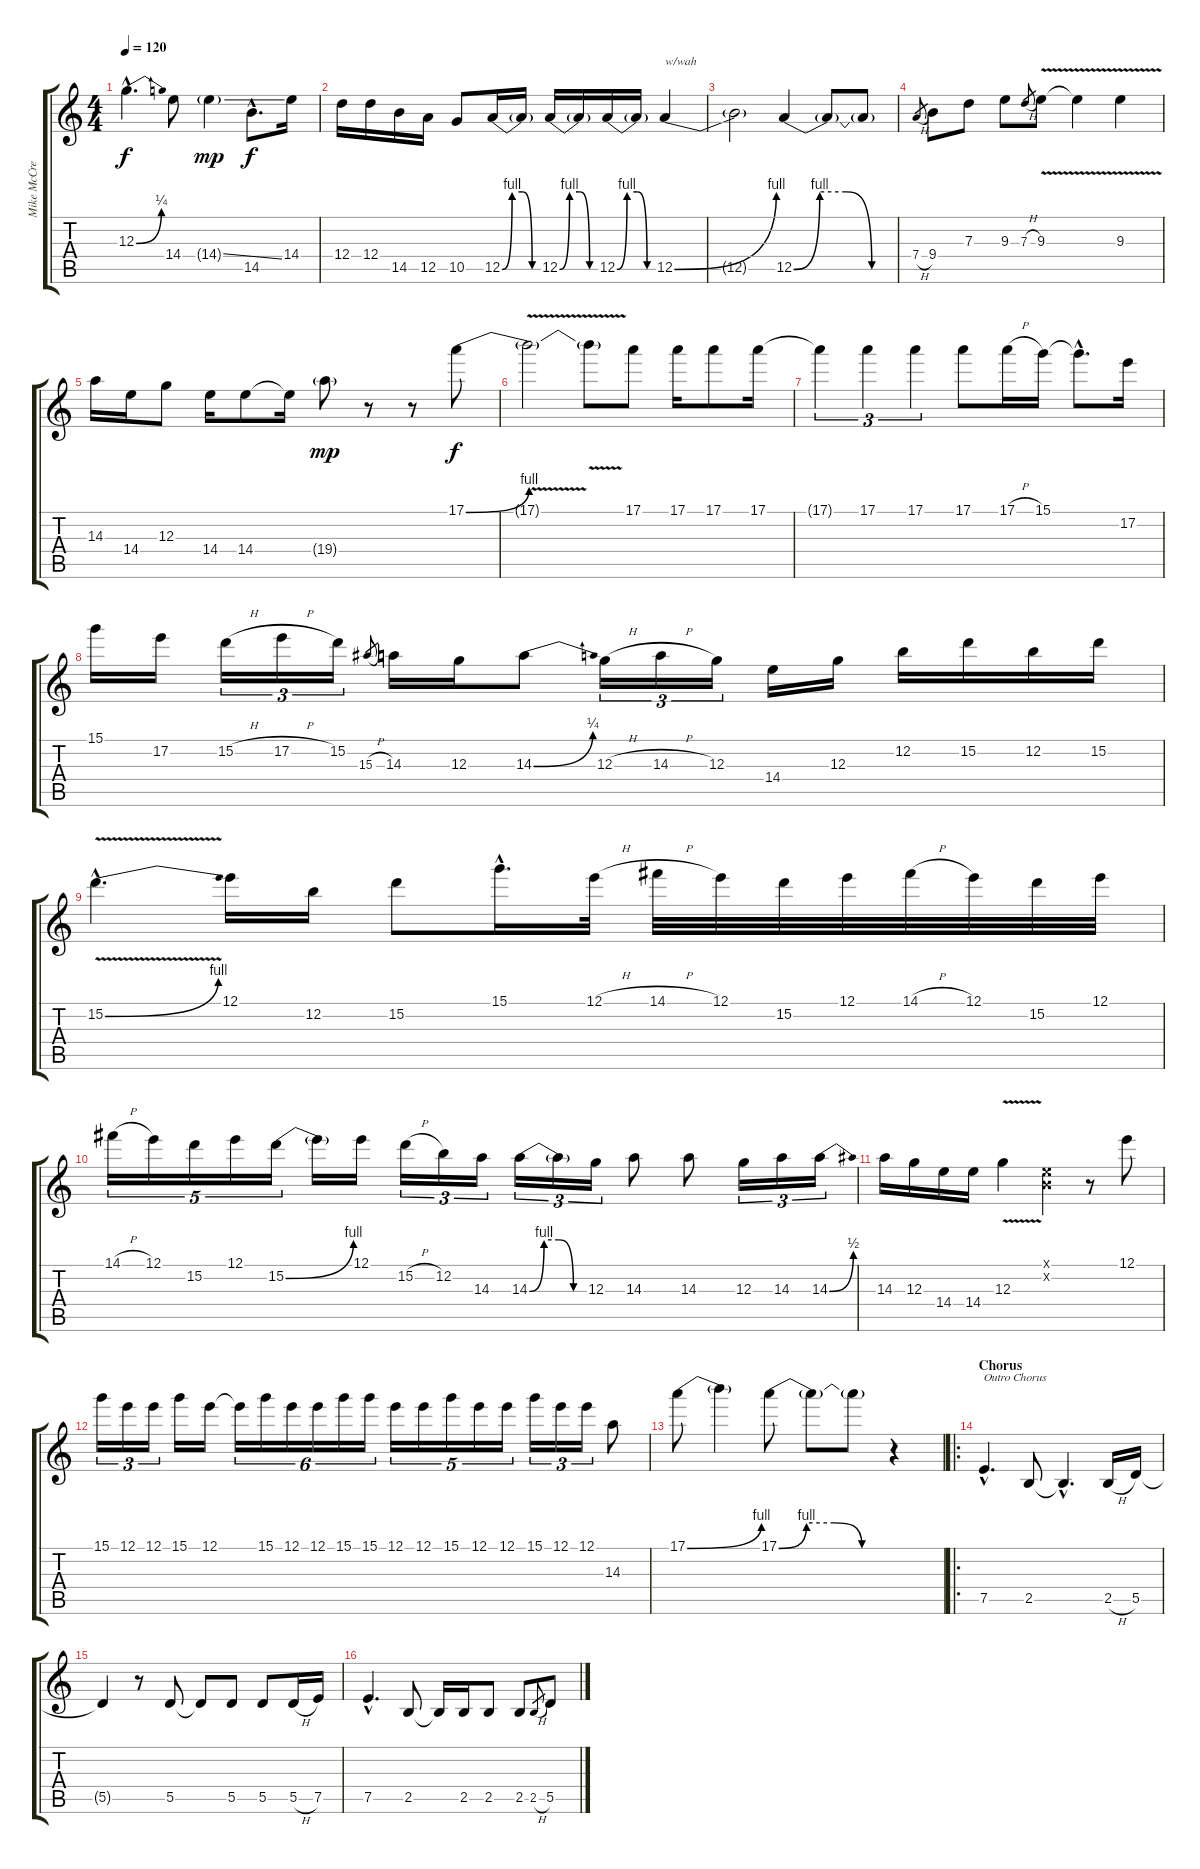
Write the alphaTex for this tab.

\track ("Mike McCready" "Mike McCre") {instrument distortionguitar}
\staff {score tabs}
\tuning (E4 B3 G3 D3 A2 E2) {hide}
\ts (4 4)
\tempo 120
\clef g2
\ks c
12.3{be (bend 0 0 60 1) hac}.4{d dy f} 14.4.8 14.4{ss g}.4{dy mp} 14.5{hac}.8{d dy f} 14.4.16 |
12.4.16 12.4.16 14.5.16 12.5.16 10.5.8 12.5{be (custom 0 0 15 4 30 4 45 0 60 0)}.16 12.5{t}.16 12.5{be (custom 0 0 15 4 30 4 45 0 60 0)}.16 12.5{t}.16 12.5{be (custom 0 0 15 4 30 4 45 0 60 0)}.16 12.5{t}.16 12.5{be (bend 0 0 60 4)}.4{txt "w/wah"} |
12.5{t}.2 12.5{be (custom 0 0 15 4 30 4 45 0 60 0)}.4 12.5{t}.8 12.5{t}.8 |
7.4{h}.8{gr} 9.4.8 7.3.8 9.3.8 7.3{h}.8{gr} 9.3{v}.8 9.3{v t}.4 9.3{v}.4 |
14.3.16 14.4.16 12.3.8 14.4.16 14.4.8 14.4{t}.16 19.4{g}.8{dy mp} r.8 r.8 17.1{be (bend 0 0 60 4)}.8{dy f} |
17.1{v t}.2 17.1{v t}.8 17.1.8 17.1.16 17.1.8 17.1.16 |
17.1{t}.4{tu (3 2)} 17.1.4{tu (3 2)} 17.1.4{tu (3 2)} 17.1.8 17.1{h}.16 15.1.16 15.1{hac t}.8{d} 17.2.16 |
15.1.16 17.2.16 15.2{h}.16{tu (3 2)} 17.2{h}.16{tu (3 2)} 15.2.16{tu (3 2)} 15.3{h}.8{gr} 14.3.16 12.3.16 14.3{be (bend 0 0 60 1)}.8 12.3{h}.16{tu (3 2)} 14.3{h}.16{tu (3 2)} 12.3.16{tu (3 2)} 14.4.16 12.3.16 12.2.16 15.2.16 12.2.16 15.2.16 |
15.2{be (bend 0 0 60 4) v hac}.4{d} 12.1.16 12.2.16 15.2.8 15.1{hac}.16{d} 12.1{h}.32 14.1{h}.32 12.1.32 15.2.32 12.1.32 14.1{h}.32 12.1.32 15.2.32 12.1.32 |
14.1{h}.16{tu (5 4)} 12.1.16{tu (5 4)} 15.2.16{tu (5 4)} 12.1.16{tu (5 4)} 15.2{be (bend 0 0 60 4)}.16{tu (5 4)} 15.2{t}.16 12.1.16 15.2{h}.16{tu (3 2)} 12.2.16{tu (3 2)} 14.3.16{tu (3 2)} 14.3{be (custom 0 0 15 4 30 4 45 0 60 0)}.16{tu (3 2)} 14.3{t}.16{tu (3 2)} 12.3.16{tu (3 2)} 14.3.8 14.3.8 12.3.16{tu (3 2)} 14.3.16{tu (3 2)} 14.3{be (bend 0 0 60 2)}.16{tu (3 2)} |
14.3.16 12.3.16 14.4.16 14.4.16 12.3{v}.4 (0.1{x} 0.2{x}).4 r.8 12.1.8 |
15.1.16{tu (3 2)} 12.1.16{tu (3 2)} 12.1.16{tu (3 2)} 15.1.16 12.1.16 12.1{t}.16{tu (6 4)} 15.1.16{tu (6 4)} 12.1.16{tu (6 4)} 12.1.16{tu (6 4)} 15.1.16{tu (6 4)} 15.1.16{tu (6 4)} 12.1.16{tu (5 4)} 12.1.16{tu (5 4)} 15.1.16{tu (5 4)} 12.1.16{tu (5 4)} 12.1.16{tu (5 4)} 15.1.16{tu (3 2)} 12.1.16{tu (3 2)} 12.1.16{tu (3 2)} 14.3.8 |
17.1{be (bend 0 0 60 4)}.8 17.1{t}.4 17.1{be (custom 0 0 15 4 30 4 45 0 60 0)}.8 17.1{t}.8 17.1{t}.8 r.4 |
\ro
\section ("" "Chorus")
7.5{hac}.4{d txt "Outro Chorus" volume 13} 2.5.8 2.5{hac t}.4{d} 2.5{h}.16 5.5.16 |
5.5{t}.4 r.8 5.5.8 5.5{t}.8 5.5.8 5.5.8 5.5{h}.16 7.5.16 |
7.5{hac}.4{d} 2.5.8 2.5{t}.16 2.5.16 2.5.8 2.5.8 2.5{h}.8{gr} 5.5.8
